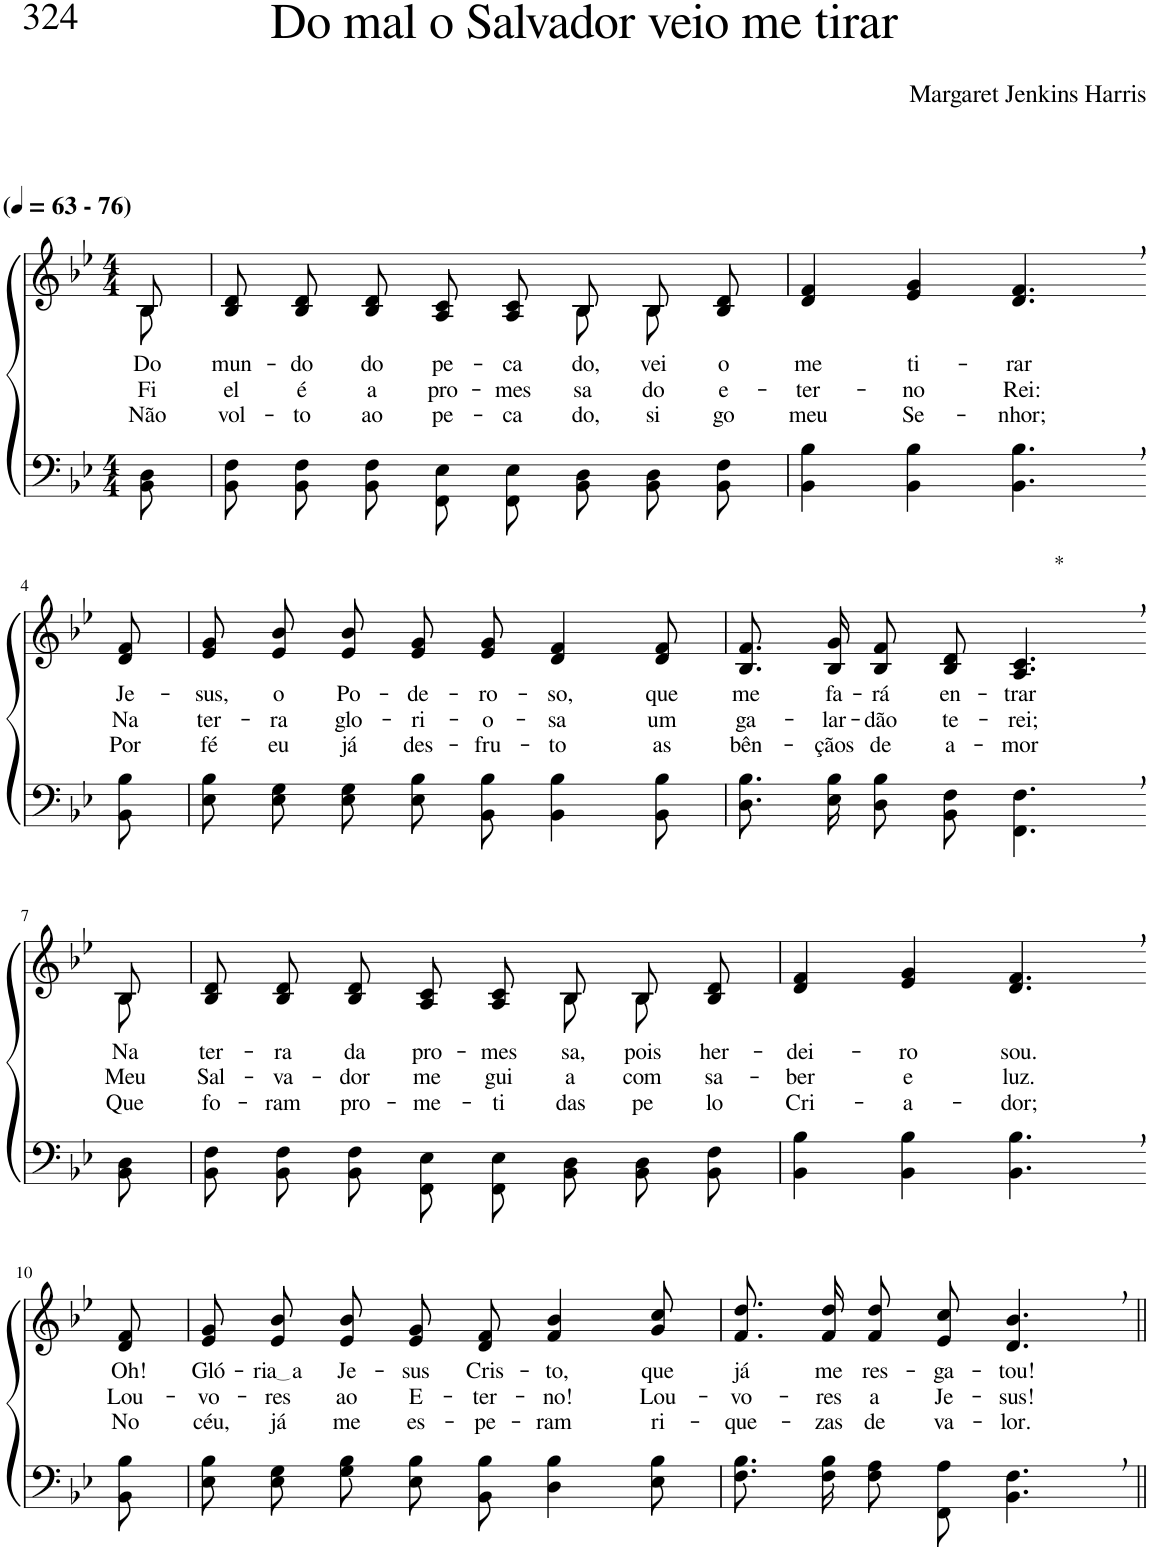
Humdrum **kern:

**kern	**kern	**text	**text	**text
*part2	*part1	*part1	*part1	*part1
*staff2	*staff1	*staff1	*staff1	*staff1
*I"Parte III e IV	*I"Parte I e II	*	*	*
*clefF4	*clefG2	*	*	*
*Trd-1c-2	*Trd-1c-2	*	*	*
*k[b-e-]	*k[b-e-]	*	*	*
*M4/4	*M4/4	*	*	*
*MM63	*MM63	*	*	*
=1	=1	=1	=1	=1
*	*^	*	*	*
!	!LO:TX:a:B:t=(	!	!	!	!
!	!LO:TX:a:B:t=- 76)	!	!	!	!
!	!	!	!LO:LY:b	!LO:LY:b	!LO:LY:b
8BB-\ 8D\	8B-/	8B-\	Do	Fi-	Não
=2	=2	=2	=2	=2	=2
!	!	!	!LO:LY:b	!LO:LY:b	!LO:LY:b
8BB-\ 8F\L	8B-/ 8d/L	8ryy	mun-	-el	vol-
!	!	!	!LO:LY:b	!LO:LY:b	!LO:LY:b
*	*v	*v	*	*	*
8BB-\ 8F\J	8B-/ 8d/J	-do	é	-to
!	!	!LO:LY:b	!LO:LY:b	!LO:LY:b
8BB-/ 8F/L	8B-/ 8d/L	do	a	ao
!	!	!LO:LY:b	!LO:LY:b	!LO:LY:b
8FF/ 8E-/J	8A/ 8c/J	pe-	pro-	pe-
!	!	!LO:LY:b	!LO:LY:b	!LO:LY:b
8FF/ 8E-/L	8A/ 8c/L	-ca-	-mes-	-ca-
*	*^	*	*	*
!	!	!	!LO:LY:b	!LO:LY:b	!LO:LY:b
8BB-/ 8D/J	8B-/J	8B-\L	do,	-sa	-do,
!	!	!	!LO:LY:b	!LO:LY:b	!LO:LY:b
8BB-\ 8D\L	8B-/L	8B-\J	vei-	do	si-
!	!	!	!LO:LY:b	!LO:LY:b	!LO:LY:b
8BB-\ 8F\J	8B-/ 8d/J	8ryy	-o	e-	go
=3	=3	=3	=3	=3	=3
!	!	!	!LO:LY:b	!LO:LY:b	!LO:LY:b
*	*v	*v	*	*	*
4BB-\ 4B-\	4d/ 4f/	me	-ter-	meu
!	!	!LO:LY:b	!LO:LY:b	!LO:LY:b
4BB-\ 4B-\	4e-/ 4g/	ti-	-no	Se-
!	!	!LO:LY:b	!LO:LY:b	!LO:LY:b
4.BB-\, 4.B-\,	4.d/, 4.f/,	-rar	Rei:	-nhor;
!!LO:LB:g=z
=4-	=4-	=4-	=4-	=4-
!	!	!LO:LY:b	!LO:LY:b	!LO:LY:b
8BB-\ 8B-\	8d/ 8f/	Je-	Na	Por
=5	=5	=5	=5	=5
!	!	!LO:LY:b	!LO:LY:b	!LO:LY:b
8E-\ 8B-\L	8e-/ 8g/L	-sus,	ter-	fé
!	!	!LO:LY:b	!LO:LY:b	!LO:LY:b
8E-\ 8G\J	8e-/ 8b-/J	o	-ra	eu
!	!	!LO:LY:b	!LO:LY:b	!LO:LY:b
8E-\ 8G\L	8e-/ 8b-/L	Po-	glo-	já
!	!	!LO:LY:b	!LO:LY:b	!LO:LY:b
8E-\ 8B-\J	8e-/ 8g/J	-de-	-ri-	des-
!	!	!LO:LY:b	!LO:LY:b	!LO:LY:b
8BB-\ 8B-\	8e-/ 8g/	-ro-	-o-	-fru-
!	!	!LO:LY:b	!LO:LY:b	!LO:LY:b
4BB-\ 4B-\	4d/ 4f/	-so,	-sa	-to
!	!	!LO:LY:b	!LO:LY:b	!LO:LY:b
8BB-\ 8B-\	8d/ 8f/	que	um	as
=6	=6	=6	=6	=6
!	!	!LO:LY:b	!LO:LY:b	!LO:LY:b
8.D\ 8.B-\L	8.B-/ 8.f/L	me	ga-	bên-
!	!	!LO:LY:b	!LO:LY:b	!LO:LY:b
16E-\ 16B-\Jk	16B-/ 16g/Jk	fa-	-lar-	-çãos
!	!	!LO:LY:b	!LO:LY:b	!LO:LY:b
8D\ 8B-\L	8B-/ 8f/L	-rá	-dão	de
!	!	!LO:LY:b	!LO:LY:b	!LO:LY:b
8BB-\ 8F\J	8B-/ 8d/J	en-	te-	a-
!	!LO:TX:a:t=*	!	!	!
!	!	!LO:LY:b	!LO:LY:b	!LO:LY:b
4.FF\, 4.F\,	4.A/, 4.c/,	-trar	-rei;	-mor
!!LO:LB:g=z
=7-	=7-	=7-	=7-	=7-
*	*^	*	*	*
!	!	!	!LO:LY:b	!LO:LY:b	!LO:LY:b
8BB-\ 8D\	8B-/	8B-\	Na	Meu	-Que
=8	=8	=8	=8	=8	=8
!	!	!	!LO:LY:b	!LO:LY:b	!LO:LY:b
8BB-\ 8F\L	8B-/ 8d/L	8ryy	ter-	Sal-	fo-
!	!	!	!LO:LY:b	!LO:LY:b	!LO:LY:b
*	*v	*v	*	*	*
8BB-\ 8F\J	8B-/ 8d/J	-ra	-va-	-ram
!	!	!LO:LY:b	!LO:LY:b	!LO:LY:b
8BB-/ 8F/L	8B-/ 8d/L	da	-dor	pro-
!	!	!LO:LY:b	!LO:LY:b	!LO:LY:b
8FF/ 8E-/J	8A/ 8c/J	pro-	me	-me-
!	!	!LO:LY:b	!LO:LY:b	!LO:LY:b
8FF/ 8E-/L	8A/ 8c/L	-mes-	gui-	-ti-
*	*^	*	*	*
!	!	!	!LO:LY:b	!LO:LY:b	!LO:LY:b
8BB-/ 8D/J	8B-/J	8B-\L	-sa,	-a	-das
!	!	!	!LO:LY:b	!LO:LY:b	!LO:LY:b
8BB-\ 8D\L	8B-/L	8B-\J	pois	com	pe-
!	!	!	!LO:LY:b	!LO:LY:b	!LO:LY:b
8BB-\ 8F\J	8B-/ 8d/J	8ryy	her-	sa-	-lo
=9	=9	=9	=9	=9	=9
!	!	!	!LO:LY:b	!LO:LY:b	!LO:LY:b
*	*v	*v	*	*	*
4BB-\ 4B-\	4d/ 4f/	-dei-	-ber	Cri-
!	!	!LO:LY:b	!LO:LY:b	!LO:LY:b
4BB-\ 4B-\	4e-/ 4g/	-ro	e	-a-
!	!	!LO:LY:b	!LO:LY:b	!LO:LY:b
4.BB-\, 4.B-\,	4.d/, 4.f/,	sou.	luz.	-dor;
!!LO:LB:g=z
=10-	=10-	=10-	=10-	=10-
!	!	!LO:LY:b	!LO:LY:b	!LO:LY:b
8BB-\ 8B-\	8d/ 8f/	Oh!	Lou-	No
=11	=11	=11	=11	=11
!	!	!LO:LY:b	!LO:LY:b	!LO:LY:b
8E-\ 8B-\L	8e-/ 8g/L	Gló-	-vo-	céu,
!	!	!LO:LY:b	!LO:LY:b	!LO:LY:b
8E-\ 8G\J	8e-/ 8b-/J	ria a	-res	já
!	!	!LO:LY:b	!LO:LY:b	!LO:LY:b
8G\ 8B-\L	8e-/ 8b-/L	Je-	ao	me
!	!	!LO:LY:b	!LO:LY:b	!LO:LY:b
8E-\ 8B-\J	8e-/ 8g/J	-sus	E-	es-
!	!	!LO:LY:b	!LO:LY:b	!LO:LY:b
8BB-\ 8B-\	8d/ 8f/	Cris-	-ter-	-pe-
!	!	!LO:LY:b	!LO:LY:b	!LO:LY:b
4D\ 4B-\	4f/ 4b-/	-to,	-no!	-ram
!	!	!LO:LY:b	!LO:LY:b	!LO:LY:b
8E-\ 8B-\	8g/ 8cc/	que	Lou-	ri-
=12	=12	=12	=12	=12
!	!	!LO:LY:b	!LO:LY:b	!LO:LY:b
8.F\ 8.B-\L	8.f/ 8.dd/L	já	-vo-	-que-
!	!	!LO:LY:b	!LO:LY:b	!LO:LY:b
16F\ 16B-\Jk	16f/ 16dd/Jk	me	-res	-zas
!	!	!LO:LY:b	!LO:LY:b	!LO:LY:b
8F\ 8A\L	8f/ 8dd/L	res-	a	de
!	!	!LO:LY:b	!LO:LY:b	!LO:LY:b
8FF\ 8A\J	8e-/ 8cc/J	-ga-	Je-	va-
!	!	!LO:LY:b	!LO:LY:b	!LO:LY:b
4.BB-\, 4.F\,	4.d/, 4.b-/,	-tou!	-sus!	-lor.
=||	=||	=||	=||	=||
*-	*-	*-	*-	*-
